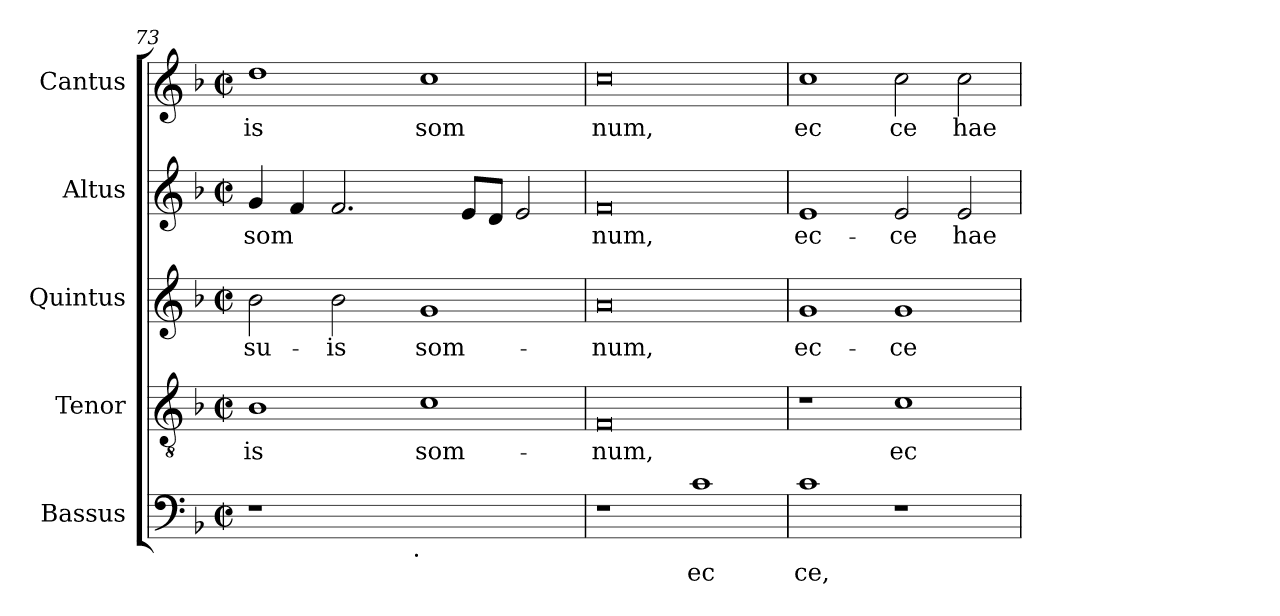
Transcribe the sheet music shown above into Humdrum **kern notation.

**kern	**text	**kern	**text	**kern	**text	**kern	**text	**kern	**text
*part5	*part5	*part4	*part4	*part3	*part3	*part2	*part2	*part1	*part1
*staff5	*staff5	*staff4	*staff4	*staff3	*staff3	*staff2	*staff2	*staff1	*staff1
*I"Bassus	*	*I"Tenor	*	*I"Quintus	*	*I"Altus	*	*I"Cantus	*
*clefF4	*	*clefGv2	*	*clefG2	*	*clefG2	*	*clefG2	*
*k[b-]	*	*k[b-]	*	*k[b-]	*	*k[b-]	*	*k[b-]	*
*F:	*	*F:	*	*F:	*	*F:	*	*F:	*
*M2/2	*	*M2/2	*	*M2/2	*	*M2/2	*	*M2/2	*
*met(c|)	*	*met(c|)	*	*met(c|)	*	*met(c|)	*	*met(c|)	*
=73	=73	=73	=73	=73	=73	=73	=73	=73	=73
!	!	!	!LO:LY:b:cj	!	!LO:LY:b:cj	!	!LO:LY:b:cj	!	!LO:LY:b:cj
*^	*	*	*	*	*	*	*	*	*
1r	2ryy	.	1B-	-is	2b-\	su-	4g/	som-	1dd	is
!	!	!	!	!	!	!	!	!LO:LY:b:cj	!	!
.	.	.	.	.	.	.	4f/	--	.	.
!	!	!	!	!	!	!LO:LY:b:cj	!	!LO:LY:b:cj	!	!
.	4ryy	.	.	.	2b-\	-is	2.f/	--	.	.
.	8...ryy	.	.	.	.	.	.	.	.	.
!	!LO:TX:b:t=.	!	!	!	!	!	!	!	!	!
.	1ryy	.	.	.	.	.	.	.	.	.
!	!	!	!	!LO:LY:b:cj	!	!LO:LY:b:cj	!	!	!	!LO:LY:b:cj
1ryy	.	.	1c	som-	1g	som-	.	.	1cc	som
!	!	!	!	!	!	!	!	!LO:LY:b:cj	!	!
.	.	.	.	.	.	.	8e/L	--	.	.
!	!	!	!	!	!	!	!	!LO:LY:b:cj	!	!
.	.	.	.	.	.	.	8d/J	--	.	.
!	!	!	!	!	!	!	!	!LO:LY:b:cj	!	!
.	.	.	.	.	.	.	2e/	--	.	.
.	64ryy	.	.	.	.	.	.	.	.	.
=74	=74	=74	=74	=74	=74	=74	=74	=74	=74	=74
!	!	!	!	!LO:LY:b:cj	!	!LO:LY:b:cj	!	!LO:LY:b:cj	!	!LO:LY:b:cj
*v	*v	*	*	*	*	*	*	*	*	*
1r	.	0F	-num,	0a	-num,	0f	-num,	0cc	num,
!	!LO:LY:b:cj	!	!	!	!	!	!	!	!
1c	ec	.	.	.	.	.	.	.	.
=75	=75	=75	=75	=75	=75	=75	=75	=75	=75
!	!LO:LY:b:cj	!	!	!	!LO:LY:b:cj	!	!LO:LY:b:cj	!	!LO:LY:b:cj
1c	ce,	1r	.	1g	ec-	1e	ec-	1cc	ec
!	!	!	!LO:LY:b:cj	!	!LO:LY:b:cj	!	!LO:LY:b:cj	!	!LO:LY:b:cj
1r	.	1c	ec-	1g	-ce	2e/	-ce	2cc\	ce
!	!	!	!	!	!	!	!LO:LY:b:cj	!	!LO:LY:b:cj
.	.	.	.	.	.	2e/	hae-	2cc\	hae
=	=	=	=	=	=	=	=	=	=
*-	*-	*-	*-	*-	*-	*-	*-	*-	*-
